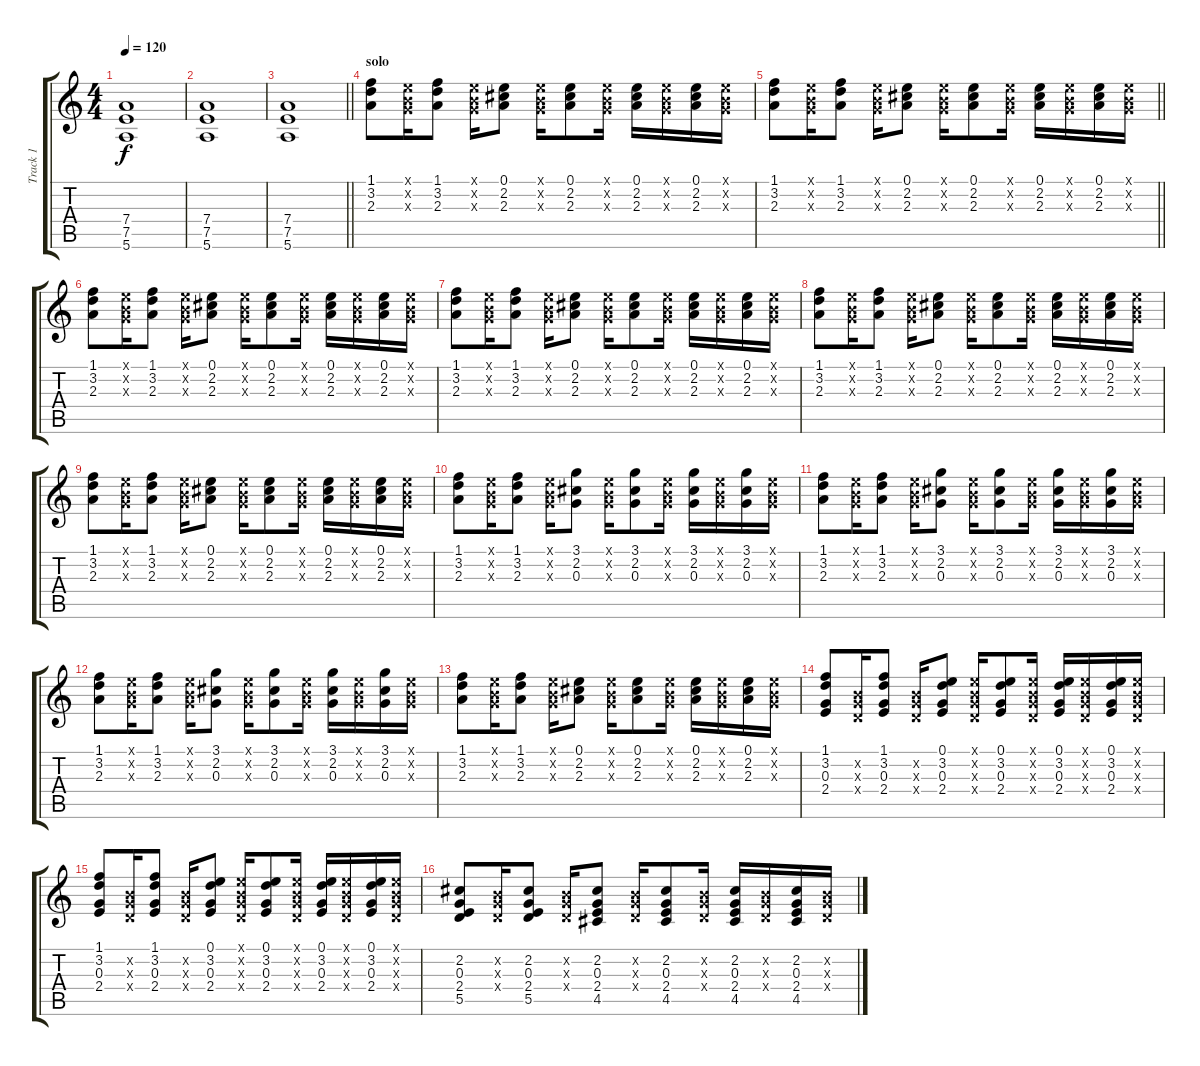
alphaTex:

\track ("Track 1" "Track 1") {instrument acousticguitarsteel}
\staff {score tabs}
\tuning (E4 B3 G3 D3 A2 E2) {hide}
\ts (4 4)
\tempo 120
\clef g2
\ks c
(7.4 7.5 5.6).1{dy f} |
(7.4 7.5 5.6).1 |
\barLineRight lightlight
(7.4 7.5 5.6).1 |
\section ("" "solo")
(1.1 3.2 2.3).8{instrument acousticguitarsteel} (0.1{x} 0.2{x} 0.3{x}).16 (1.1 3.2 2.3).8 (0.1{x} 0.2{x} 0.3{x}).16 (0.1 2.2 2.3).8 (0.1{x} 0.2{x} 0.3{x}).16 (0.1 2.2 2.3).8 (0.1{x} 0.2{x} 0.3{x}).16 (0.1 2.2 2.3).16 (0.1{x} 0.2{x} 0.3{x}).16 (0.1 2.2 2.3).16 (0.1{x} 0.2{x} 0.3{x}).16 |
\barLineRight lightlight
(1.1 3.2 2.3).8 (0.1{x} 0.2{x} 0.3{x}).16 (1.1 3.2 2.3).8 (0.1{x} 0.2{x} 0.3{x}).16 (0.1 2.2 2.3).8 (0.1{x} 0.2{x} 0.3{x}).16 (0.1 2.2 2.3).8 (0.1{x} 0.2{x} 0.3{x}).16 (0.1 2.2 2.3).16 (0.1{x} 0.2{x} 0.3{x}).16 (0.1 2.2 2.3).16 (0.1{x} 0.2{x} 0.3{x}).16 |
(1.1 3.2 2.3).8 (0.1{x} 0.2{x} 0.3{x}).16 (1.1 3.2 2.3).8 (0.1{x} 0.2{x} 0.3{x}).16 (0.1 2.2 2.3).8 (0.1{x} 0.2{x} 0.3{x}).16 (0.1 2.2 2.3).8 (0.1{x} 0.2{x} 0.3{x}).16 (0.1 2.2 2.3).16 (0.1{x} 0.2{x} 0.3{x}).16 (0.1 2.2 2.3).16 (0.1{x} 0.2{x} 0.3{x}).16 |
(1.1 3.2 2.3).8 (0.1{x} 0.2{x} 0.3{x}).16 (1.1 3.2 2.3).8 (0.1{x} 0.2{x} 0.3{x}).16 (0.1 2.2 2.3).8 (0.1{x} 0.2{x} 0.3{x}).16 (0.1 2.2 2.3).8 (0.1{x} 0.2{x} 0.3{x}).16 (0.1 2.2 2.3).16 (0.1{x} 0.2{x} 0.3{x}).16 (0.1 2.2 2.3).16 (0.1{x} 0.2{x} 0.3{x}).16 |
(1.1 3.2 2.3).8 (0.1{x} 0.2{x} 0.3{x}).16 (1.1 3.2 2.3).8 (0.1{x} 0.2{x} 0.3{x}).16 (0.1 2.2 2.3).8 (0.1{x} 0.2{x} 0.3{x}).16 (0.1 2.2 2.3).8 (0.1{x} 0.2{x} 0.3{x}).16 (0.1 2.2 2.3).16 (0.1{x} 0.2{x} 0.3{x}).16 (0.1 2.2 2.3).16 (0.1{x} 0.2{x} 0.3{x}).16 |
(1.1 3.2 2.3).8 (0.1{x} 0.2{x} 0.3{x}).16 (1.1 3.2 2.3).8 (0.1{x} 0.2{x} 0.3{x}).16 (0.1 2.2 2.3).8 (0.1{x} 0.2{x} 0.3{x}).16 (0.1 2.2 2.3).8 (0.1{x} 0.2{x} 0.3{x}).16 (0.1 2.2 2.3).16 (0.1{x} 0.2{x} 0.3{x}).16 (0.1 2.2 2.3).16 (0.1{x} 0.2{x} 0.3{x}).16 |
(1.1 3.2 2.3).8 (0.1{x} 0.2{x} 0.3{x}).16 (1.1 3.2 2.3).8 (0.1{x} 0.2{x} 0.3{x}).16 (3.1 2.2 0.3).8 (0.1{x} 0.2{x} 0.3{x}).16 (3.1 2.2 0.3).8 (0.1{x} 0.2{x} 0.3{x}).16 (3.1 2.2 0.3).16 (0.1{x} 0.2{x} 0.3{x}).16 (3.1 2.2 0.3).16 (0.1{x} 0.2{x} 0.3{x}).16 |
(1.1 3.2 2.3).8 (0.1{x} 0.2{x} 0.3{x}).16 (1.1 3.2 2.3).8 (0.1{x} 0.2{x} 0.3{x}).16 (3.1 2.2 0.3).8 (0.1{x} 0.2{x} 0.3{x}).16 (3.1 2.2 0.3).8 (0.1{x} 0.2{x} 0.3{x}).16 (3.1 2.2 0.3).16 (0.1{x} 0.2{x} 0.3{x}).16 (3.1 2.2 0.3).16 (0.1{x} 0.2{x} 0.3{x}).16 |
(1.1 3.2 2.3).8 (0.1{x} 0.2{x} 0.3{x}).16 (1.1 3.2 2.3).8 (0.1{x} 0.2{x} 0.3{x}).16 (3.1 2.2 0.3).8 (0.1{x} 0.2{x} 0.3{x}).16 (3.1 2.2 0.3).8 (0.1{x} 0.2{x} 0.3{x}).16 (3.1 2.2 0.3).16 (0.1{x} 0.2{x} 0.3{x}).16 (3.1 2.2 0.3).16 (0.1{x} 0.2{x} 0.3{x}).16 |
(1.1 3.2 2.3).8 (0.1{x} 0.2{x} 0.3{x}).16 (1.1 3.2 2.3).8 (0.1{x} 0.2{x} 0.3{x}).16 (0.1 2.2 2.3).8 (0.1{x} 0.2{x} 0.3{x}).16 (0.1 2.2 2.3).8 (0.1{x} 0.2{x} 0.3{x}).16 (0.1 2.2 2.3).16 (0.1{x} 0.2{x} 0.3{x}).16 (0.1 2.2 2.3).16 (0.1{x} 0.2{x} 0.3{x}).16 |
(1.1 3.2 0.3 2.4).8 (0.2{x} 0.3{x} 0.4{x}).16 (1.1 3.2 0.3 2.4).8 (0.2{x} 0.3{x} 0.4{x}).16 (0.1 3.2 0.3 2.4).8 (0.1{x} 0.2{x} 0.3{x} 0.4{x}).16 (0.1 3.2 0.3 2.4).8 (0.1{x} 0.2{x} 0.3{x} 0.4{x}).16 (0.1 3.2 0.3 2.4).16 (0.1{x} 0.2{x} 0.3{x} 0.4{x}).16 (0.1 3.2 0.3 2.4).16 (0.1{x} 0.2{x} 0.3{x} 0.4{x}).16 |
(1.1 3.2 0.3 2.4).8 (0.2{x} 0.3{x} 0.4{x}).16 (1.1 3.2 0.3 2.4).8 (0.2{x} 0.3{x} 0.4{x}).16 (0.1 3.2 0.3 2.4).8 (0.1{x} 0.2{x} 0.3{x} 0.4{x}).16 (0.1 3.2 0.3 2.4).8 (0.1{x} 0.2{x} 0.3{x} 0.4{x}).16 (0.1 3.2 0.3 2.4).16 (0.1{x} 0.2{x} 0.3{x} 0.4{x}).16 (0.1 3.2 0.3 2.4).16 (0.1{x} 0.2{x} 0.3{x} 0.4{x}).16 |
(2.2 0.3 2.4 5.5).8 (0.2{x} 0.3{x} 0.4{x}).16 (2.2 0.3 2.4 5.5).8 (0.2{x} 0.3{x} 0.4{x}).16 (2.2 0.3 2.4 4.5).8 (0.2{x} 0.3{x} 0.4{x}).16 (2.2 0.3 2.4 4.5).8 (0.2{x} 0.3{x} 0.4{x}).16 (2.2 0.3 2.4 4.5).16 (0.2{x} 0.3{x} 0.4{x}).16 (2.2 0.3 2.4 4.5).16 (0.2{x} 0.3{x} 0.4{x}).16
